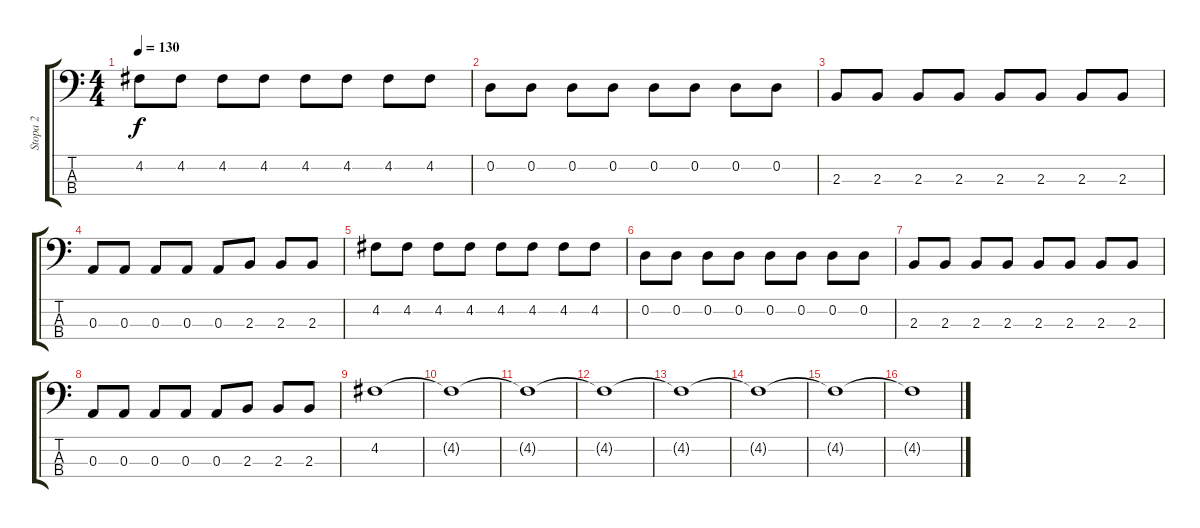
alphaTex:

\track ("Stopa 2" "Stopa 2") {instrument electricbassfinger}
\staff {score tabs}
\tuning (G2 D2 A1 E1) {hide}
\ts (4 4)
\tempo 130
\clef f4
\ks c
4.2.8{dy f} 4.2.8 4.2.8 4.2.8 4.2.8 4.2.8 4.2.8 4.2.8 |
0.2.8 0.2.8 0.2.8 0.2.8 0.2.8 0.2.8 0.2.8 0.2.8 |
2.3.8 2.3.8 2.3.8 2.3.8 2.3.8 2.3.8 2.3.8 2.3.8 |
0.3.8 0.3.8 0.3.8 0.3.8 0.3.8 2.3.8 2.3.8 2.3.8 |
4.2.8 4.2.8 4.2.8 4.2.8 4.2.8 4.2.8 4.2.8 4.2.8 |
0.2.8 0.2.8 0.2.8 0.2.8 0.2.8 0.2.8 0.2.8 0.2.8 |
2.3.8 2.3.8 2.3.8 2.3.8 2.3.8 2.3.8 2.3.8 2.3.8 |
0.3.8 0.3.8 0.3.8 0.3.8 0.3.8 2.3.8 2.3.8 2.3.8 |
4.2.1 |
4.2{t}.1 |
4.2{t}.1 |
4.2{t}.1 |
4.2{t}.1 |
4.2{t}.1 |
4.2{t}.1 |
4.2{t}.1
